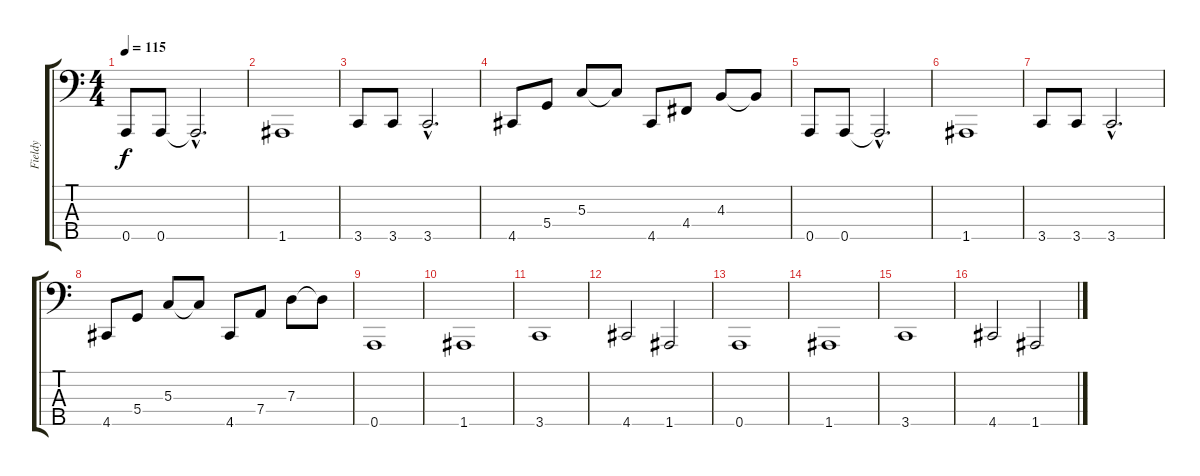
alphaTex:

\track ("Fieldy" "Fieldy") {instrument electricbasspick}
\staff {score tabs}
\tuning (F2 C2 G1 D1 A0) {hide}
\ts (4 4)
\tempo 115
\clef f4
\ks c
0.5.8{dy f} 0.5.8 0.5{hac t}.2{d} |
1.5.1 |
3.5.8 3.5.8 3.5{hac}.2{d} |
4.5.8 5.4.8 5.3.8 5.3{t}.8 4.5.8 4.4.8 4.3.8 4.3{t}.8 |
0.5.8 0.5.8 0.5{hac t}.2{d} |
1.5.1 |
3.5.8 3.5.8 3.5{hac}.2{d} |
4.5.8 5.4.8 5.3.8 5.3{t}.8 4.5.8 7.4.8 7.3.8 7.3{t}.8 |
0.5.1 |
1.5.1 |
3.5.1 |
4.5.2 1.5.2 |
0.5.1 |
1.5.1 |
3.5.1 |
4.5.2 1.5.2
